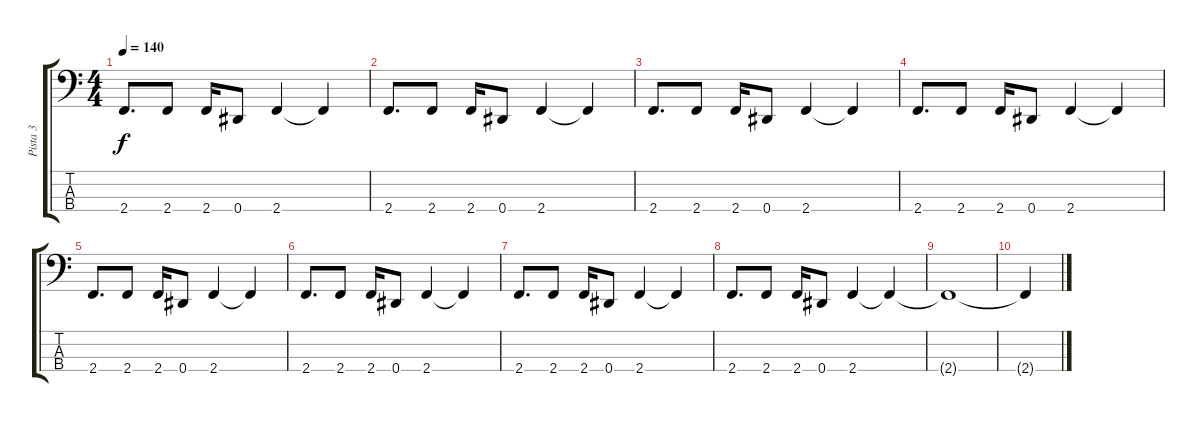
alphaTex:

\track ("Pista 3" "Pista 3") {instrument electricbassfinger}
\staff {score tabs}
\tuning (Gb2 Db2 Ab1 Eb1) {hide}
\ts (4 4)
\tempo 140
\clef f4
\ks c
2.4.8{d dy f} 2.4.8 2.4.16 0.4.8 2.4.4 2.4{t}.4 |
2.4.8{d} 2.4.8 2.4.16 0.4.8 2.4.4 2.4{t}.4 |
2.4.8{d} 2.4.8 2.4.16 0.4.8 2.4.4 2.4{t}.4 |
2.4.8{d} 2.4.8 2.4.16 0.4.8 2.4.4 2.4{t}.4 |
2.4.8{d} 2.4.8 2.4.16 0.4.8 2.4.4 2.4{t}.4 |
2.4.8{d} 2.4.8 2.4.16 0.4.8 2.4.4 2.4{t}.4 |
2.4.8{d} 2.4.8 2.4.16 0.4.8 2.4.4 2.4{t}.4 |
2.4.8{d} 2.4.8 2.4.16 0.4.8 2.4.4 2.4{t}.4 |
2.4{t}.1 |
2.4{t}.4
